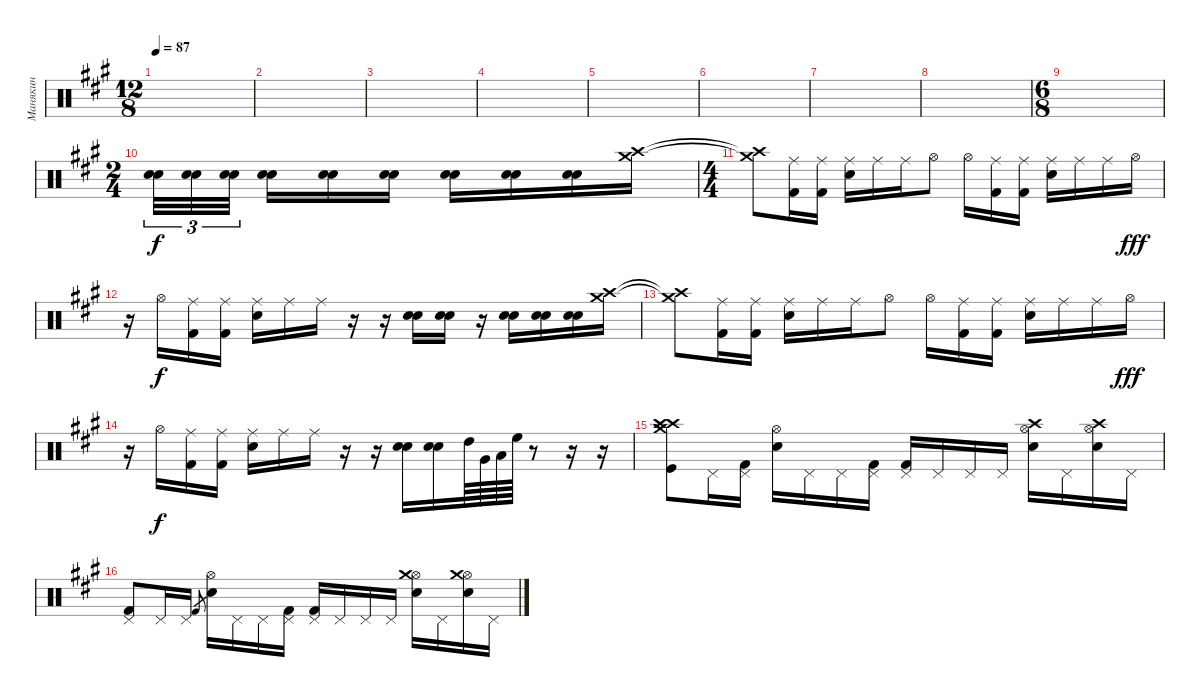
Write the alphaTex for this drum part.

\track ("Манякин" "Манякин") {instrument percussion}
\staff {score}
\articulation defaults
\ts (12 8)
\tempo 87
\clef neutral
\ks a
|
|
|
|
|
|
|
|
\ts (6 8)
|
\ts (2 4)
("Electric Snare (hit)" "Snare (hit) 2").32{tu (3 2)} ("Electric Snare (hit)" "Snare (hit) 2").32{tu (3 2)} ("Electric Snare (hit)" "Snare (hit) 2").32{tu (3 2)} ("Electric Snare (hit)" "Snare (hit) 2").16 ("Electric Snare (hit)" "Snare (hit) 2").16 ("Electric Snare (hit)" "Snare (hit) 2").16 ("Electric Snare (hit)" "Snare (hit) 2").16 ("Electric Snare (hit)" "Snare (hit) 2").16 ("Electric Snare (hit)" "Snare (hit) 2").16 ("Crash high (hit)" "Crash medium (hit)").16 |
\ts (4 4)
("Crash high (hit)"{t} "Crash medium (hit)"{t}).8 ("Ride (middle)" "Kick (hit) 2").16 ("Ride (middle)" "Kick (hit) 2").16 ("Ride (middle)" "Electric Snare (hit)").16 "Ride (middle)".16 "Ride (middle)".16 "Hi-Hat (open)".8 "Hi-Hat (open)".16 ("Ride (middle)" "Kick (hit) 2").16 ("Ride (middle)" "Kick (hit) 2").16 ("Ride (middle)" "Electric Snare (hit)").16 "Ride (middle)".16 "Ride (middle)".16 "Hi-Hat (open)".16{dy fff} |
r.16 "Hi-Hat (open)".16{dy f} ("Ride (middle)" "Kick (hit) 2").16 ("Ride (middle)" "Kick (hit) 2").16 ("Ride (middle)" "Electric Snare (hit)").16 "Ride (middle)".16 "Ride (middle)".16 r.16 r.16 ("Snare (hit) 2" "Electric Snare (hit)").16 ("Electric Snare (hit)" "Snare (hit) 2").16 r.16 ("Electric Snare (hit)" "Snare (hit) 2").16 ("Electric Snare (hit)" "Snare (hit) 2").16 ("Electric Snare (hit)" "Snare (hit) 2").16 ("Crash high (hit)" "Crash medium (hit)").16 |
("Crash high (hit)"{t} "Crash medium (hit)"{t}).8 ("Ride (middle)" "Kick (hit) 2").16 ("Ride (middle)" "Kick (hit) 2").16 ("Ride (middle)" "Electric Snare (hit)").16 "Ride (middle)".16 "Ride (middle)".16 "Hi-Hat (open)".8 "Hi-Hat (open)".16 ("Ride (middle)" "Kick (hit) 2").16 ("Ride (middle)" "Kick (hit) 2").16 ("Ride (middle)" "Electric Snare (hit)").16 "Ride (middle)".16 "Ride (middle)".16 "Hi-Hat (open)".16{dy fff} |
r.16 "Hi-Hat (open)".16{dy f} ("Ride (middle)" "Kick (hit) 2").16 ("Ride (middle)" "Kick (hit) 2").16 ("Ride (middle)" "Electric Snare (hit)").16 "Ride (middle)".16 "Ride (middle)".16 r.16 r.16 ("Snare (hit) 2" "Electric Snare (hit)").16 ("Electric Snare (hit)" "Snare (hit) 2").16 "High Tom (hit)".64 "Very Low Tom (hit)".64 "Low Tom (hit)".64 "High Floor Tom (hit)".64 r.8 r.16 r.16 |
("Crash high (hit)" "Crash medium (hit)" "Crash high (hit)" "Kick (hit)").8 "Pedal Hi-Hat (hit)".16 ("Pedal Hi-Hat (hit)" "Kick (hit) 2").16 ("Hi-Hat (open)" "Electric Snare (hit)").16 "Pedal Hi-Hat (hit)".16 "Pedal Hi-Hat (hit)".16 ("Pedal Hi-Hat (hit)" "Kick (hit) 2").16 ("Pedal Hi-Hat (hit)" "Kick (hit) 2").16 "Pedal Hi-Hat (hit)".16 "Pedal Hi-Hat (hit)".16 "Pedal Hi-Hat (hit)".16 ("Electric Snare (hit)" "Hi-Hat (open)" "Crash high (hit)").16 "Pedal Hi-Hat (hit)".16 ("Electric Snare (hit)" "Hi-Hat (open)" "Crash high (hit)").16 "Pedal Hi-Hat (hit)".16 |
("Pedal Hi-Hat (hit)" "Kick (hit) 2").8 "Pedal Hi-Hat (hit)".16 "Pedal Hi-Hat (hit)".16 "Kick (hit) 2".8{gr} ("Hi-Hat (open)" "Electric Snare (hit)").16 "Pedal Hi-Hat (hit)".16 "Pedal Hi-Hat (hit)".16 ("Pedal Hi-Hat (hit)" "Kick (hit) 2").16 ("Pedal Hi-Hat (hit)" "Kick (hit) 2").16 "Pedal Hi-Hat (hit)".16 "Pedal Hi-Hat (hit)".16 "Pedal Hi-Hat (hit)".16 ("Electric Snare (hit)" "Hi-Hat (open)" "Crash medium (hit)").16 "Pedal Hi-Hat (hit)".16 ("Electric Snare (hit)" "Hi-Hat (open)" "Crash medium (hit)").16 "Pedal Hi-Hat (hit)".16
